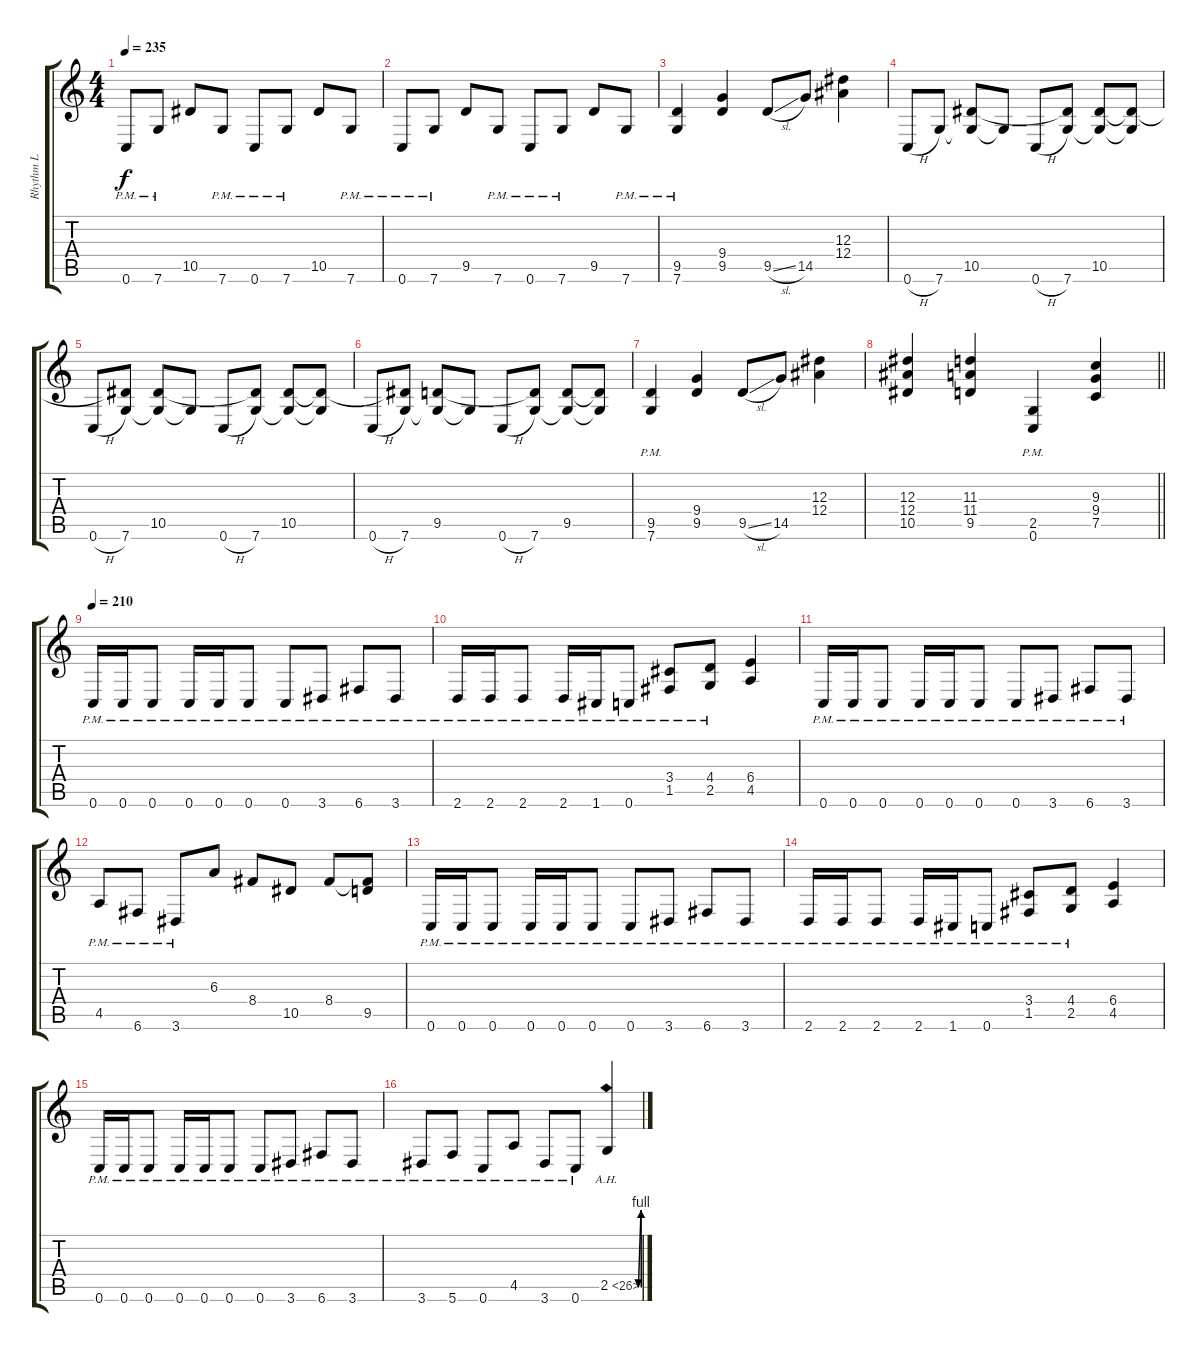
\track ("Rhythm L" "Rhythm L") {instrument distortionguitar}
\staff {score tabs}
\tuning (C4 G3 Eb3 Bb2 F2 C2) {hide}
\ts (4 4)
\tempo 235
\clef g2
\ks c
0.6{pm}.8{dy f} 7.6{pm}.8 10.5.8 7.6{pm}.8 0.6{pm}.8 7.6{pm}.8 10.5.8 7.6{pm}.8 |
0.6{pm}.8 7.6{pm}.8 9.5.8 7.6{pm}.8 0.6{pm}.8 7.6{pm}.8 9.5.8 7.6{pm}.8 |
(9.5{pm} 7.6{pm}).4 (9.4 9.5).4 9.5{sl}.8 14.5.8 (12.3 12.4).4 |
0.6{h}.8 7.6.8 (10.5 7.6{t}).8 7.6{t}.8 0.6{h}.8 (10.5{t} 7.6).8 (10.5 7.6{t}).8 (10.5{t} 7.6{t}).8 |
0.6{h}.8 (10.5{t} 7.6).8 (10.5 7.6{t}).8 7.6{t}.8 0.6{h}.8 (10.5{t} 7.6).8 (10.5 7.6{t}).8 (10.5{t} 7.6{t}).8 |
0.6{h}.8 (10.5{t} 7.6).8 (9.5 7.6{t}).8 7.6{t}.8 0.6{h}.8 (9.5{t} 7.6).8 (9.5 7.6{t}).8 (9.5{t} 7.6{t}).8 |
(9.5{pm} 7.6{pm}).4 (9.4 9.5).4 9.5{sl}.8 14.5.8 (12.3 12.4).4 |
\barLineRight lightlight
(12.3 12.4 10.5).4 (11.3 11.4 9.5).4 (2.5{pm} 0.6{pm}).4 (9.3 9.4 7.5).4 |
\section ("" "")
\tempo 210
0.6{pm}.16 0.6{pm}.16 0.6{pm}.8 0.6{pm}.16 0.6{pm}.16 0.6{pm}.8 0.6{pm}.8 3.6{pm}.8 6.6{pm}.8 3.6{pm}.8 |
2.6{pm}.16 2.6{pm}.16 2.6{pm}.8 2.6{pm}.16 1.6{pm}.16 0.6{pm}.8 (3.4{pm} 1.5{pm}).8 (4.4 2.5{pm}).8 (6.4 4.5).4 |
0.6{pm}.16 0.6{pm}.16 0.6{pm}.8 0.6{pm}.16 0.6{pm}.16 0.6{pm}.8 0.6{pm}.8 3.6{pm}.8 6.6{pm}.8 3.6{pm}.8 |
4.5{pm}.8 6.6{pm}.8 3.6{pm}.8 6.3.8 8.4.8 10.5.8 8.4.8 (8.4{t} 9.5).8 |
0.6{pm}.16 0.6{pm}.16 0.6{pm}.8 0.6{pm}.16 0.6{pm}.16 0.6{pm}.8 0.6{pm}.8 3.6{pm}.8 6.6{pm}.8 3.6{pm}.8 |
2.6{pm}.16 2.6{pm}.16 2.6{pm}.8 2.6{pm}.16 1.6{pm}.16 0.6{pm}.8 (3.4{pm} 1.5{pm}).8 (4.4 2.5{pm}).8 (6.4 4.5).4 |
0.6{pm}.16 0.6{pm}.16 0.6{pm}.8 0.6{pm}.16 0.6{pm}.16 0.6{pm}.8 0.6{pm}.8 3.6{pm}.8 6.6{pm}.8 3.6{pm}.8 |
3.6{pm}.8 5.6{pm}.8 0.6{pm}.8 4.5{pm}.8 3.6{pm}.8 0.6{pm}.8 2.5{be (custom 0 0 18 0 30 0 33 4 60 0) ah 24}.4
